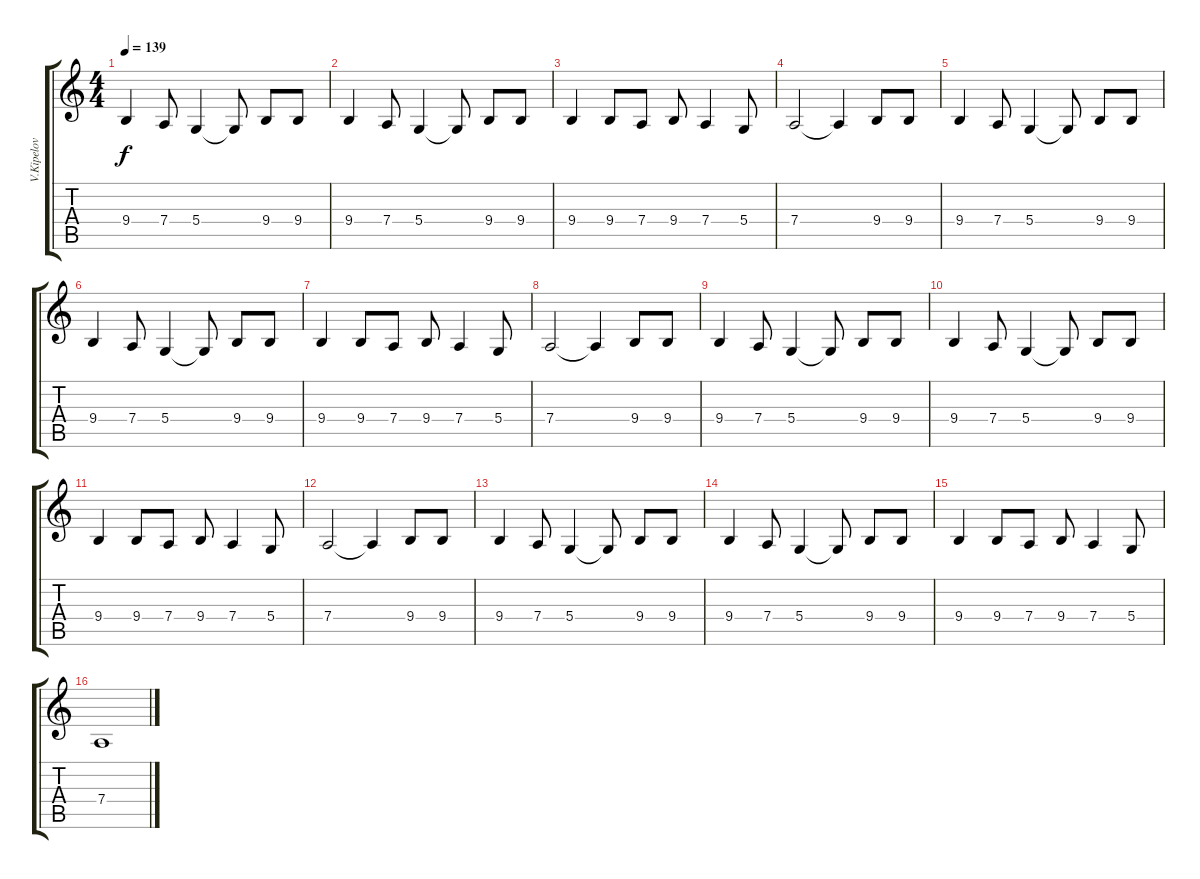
\track ("V.Kipelov" "V.Kipelov") {instrument viola}
\staff {score tabs}
\tuning (E4 B3 G3 D3 A2 E2) {hide}
\ts (4 4)
\tempo 139
\clef g2
\ks c
9.4.4{dy f} 7.4.8 5.4.4 5.4{t}.8 9.4.8 9.4.8 |
9.4.4 7.4.8 5.4.4 5.4{t}.8 9.4.8 9.4.8 |
9.4.4 9.4.8 7.4.8 9.4.8 7.4.4 5.4.8 |
7.4.2 7.4{t}.4 9.4.8 9.4.8 |
9.4.4 7.4.8 5.4.4 5.4{t}.8 9.4.8 9.4.8 |
9.4.4 7.4.8 5.4.4 5.4{t}.8 9.4.8 9.4.8 |
9.4.4 9.4.8 7.4.8 9.4.8 7.4.4 5.4.8 |
7.4.2 7.4{t}.4 9.4.8 9.4.8 |
9.4.4 7.4.8 5.4.4 5.4{t}.8 9.4.8 9.4.8 |
9.4.4 7.4.8 5.4.4 5.4{t}.8 9.4.8 9.4.8 |
9.4.4 9.4.8 7.4.8 9.4.8 7.4.4 5.4.8 |
7.4.2 7.4{t}.4 9.4.8 9.4.8 |
9.4.4 7.4.8 5.4.4 5.4{t}.8 9.4.8 9.4.8 |
9.4.4 7.4.8 5.4.4 5.4{t}.8 9.4.8 9.4.8 |
9.4.4 9.4.8 7.4.8 9.4.8 7.4.4 5.4.8 |
7.4.1
